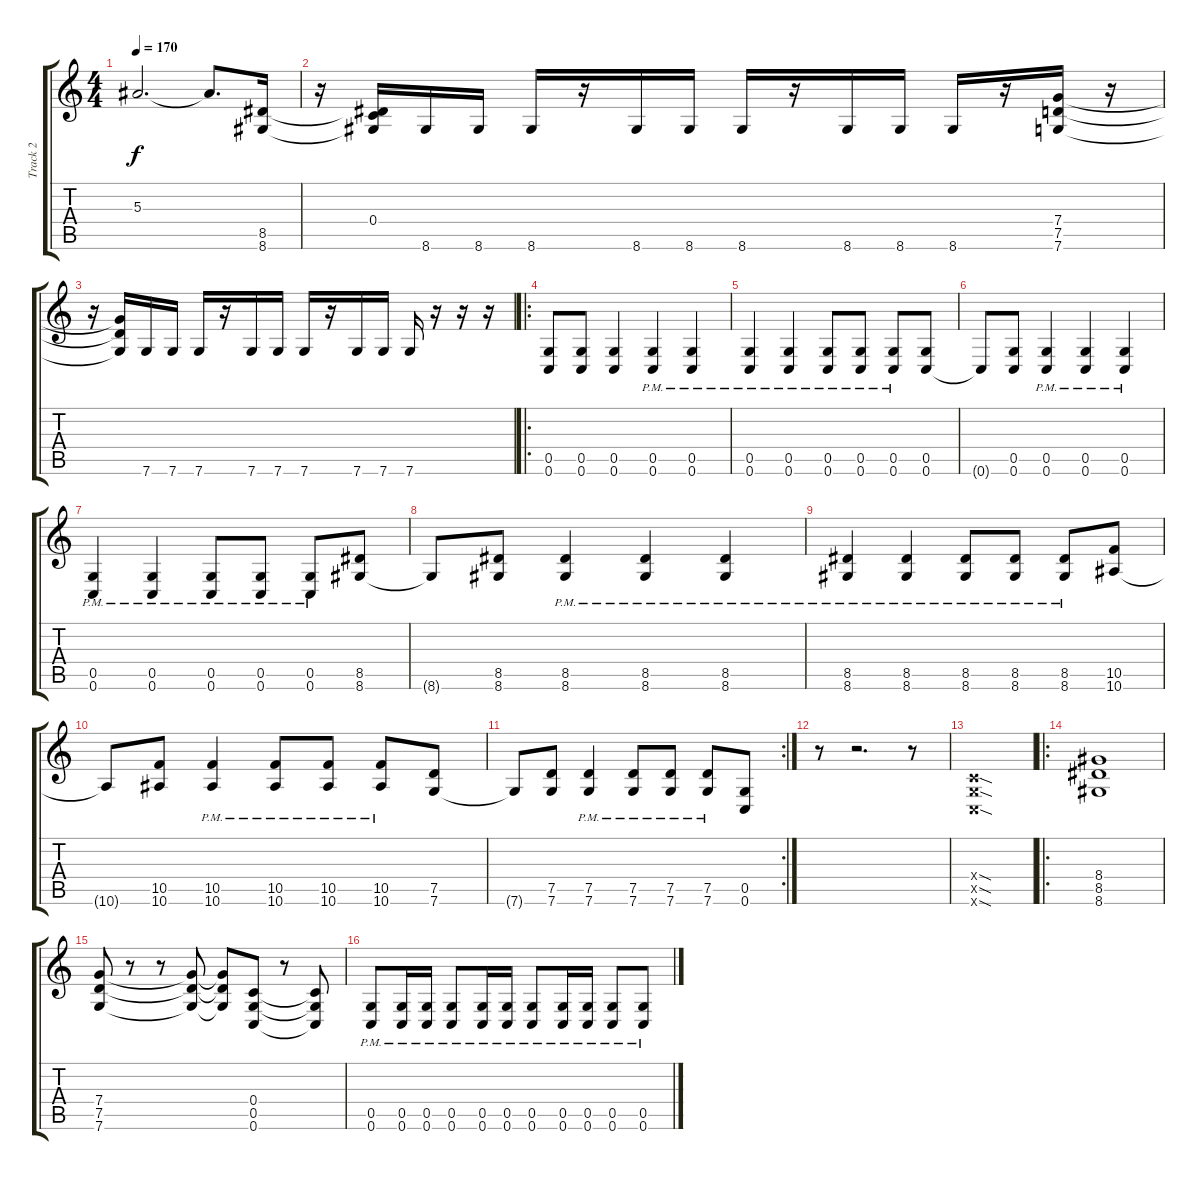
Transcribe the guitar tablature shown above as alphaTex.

\track ("Track 2" "Track 2") {instrument distortionguitar}
\staff {score tabs}
\tuning (D4 A3 F3 C3 G2 C2) {hide}
\ts (4 4)
\tempo 170
\clef g2
\ks c
5.3{t}.2{d dy f} 5.3{t}.8{d} (8.5 8.6).16 |
r.16 (0.4 8.5{t} 8.6{t}).16 8.6.16 8.6.16 8.6.16 r.16 8.6.16 8.6.16 8.6.16 r.16 8.6.16 8.6.16 8.6.16 r.16 (7.4 7.5 7.6).16 r.16 |
r.16 (7.4{t} 7.5{t} 7.6{t}).16 7.6.16 7.6.16 7.6.16 r.16 7.6.16 7.6.16 7.6.16 r.16 7.6.16 7.6.16 7.6.16 r.16 r.16 r.16 |
\ro
(0.5 0.6).8 (0.5 0.6).8 (0.5 0.6).4 (0.5{pm} 0.6{pm}).4 (0.5{pm} 0.6{pm}).4 |
(0.5{pm} 0.6{pm}).4 (0.5{pm} 0.6{pm}).4 (0.5{pm} 0.6{pm}).8 (0.5{pm} 0.6{pm}).8 (0.5{pm} 0.6{pm}).8 (0.5 0.6).8 |
0.6{t}.8 (0.5 0.6).8 (0.5{pm} 0.6{pm}).4 (0.5{pm} 0.6{pm}).4 (0.5{pm} 0.6{pm}).4 |
(0.5{pm} 0.6{pm}).4 (0.5{pm} 0.6{pm}).4 (0.5{pm} 0.6{pm}).8 (0.5{pm} 0.6{pm}).8 (0.5{pm} 0.6{pm}).8 (8.5 8.6).8 |
8.6{t}.8 (8.5 8.6).8 (8.5{pm} 8.6{pm}).4 (8.5{pm} 8.6{pm}).4 (8.5{pm} 8.6{pm}).4 |
(8.5{pm} 8.6{pm}).4 (8.5{pm} 8.6{pm}).4 (8.5{pm} 8.6{pm}).8 (8.5{pm} 8.6{pm}).8 (8.5{pm} 8.6{pm}).8 (10.5 10.6).8 |
10.6{t}.8 (10.5 10.6).8 (10.5{pm} 10.6{pm}).4 (10.5{pm} 10.6{pm}).8 (10.5{pm} 10.6{pm}).8 (10.5{pm} 10.6{pm}).8 (7.5 7.6).8 |
\rc 2
7.6{t}.8 (7.5 7.6).8 (7.5{pm} 7.6{pm}).4 (7.5{pm} 7.6{pm}).8 (7.5{pm} 7.6{pm}).8 (7.5{pm} 7.6{pm}).8 (0.5 0.6).8 |
r.8 r.2{d} r.8 |
(0.4{sod x} 0.5{sod x} 0.6{sod x}).1 |
\ro
(8.4 8.5 8.6).1 |
(7.4 7.5 7.6).8 r.8 r.8 (7.4{t} 7.5{t} 7.6{t}).8 (7.4{t} 7.5{t} 7.6{t}).8 (0.4 0.5 0.6).8 r.8 (0.4{t} 0.5{t} 0.6{t}).8 |
(0.5{pm} 0.6{pm}).8 (0.5{pm} 0.6{pm}).16 (0.5{pm} 0.6{pm}).16 (0.5{pm} 0.6{pm}).8 (0.5{pm} 0.6{pm}).16 (0.5{pm} 0.6{pm}).16 (0.5{pm} 0.6{pm}).8 (0.5{pm} 0.6{pm}).16 (0.5{pm} 0.6{pm}).16 (0.5{pm} 0.6{pm}).8 (0.5{pm} 0.6{pm}).8
